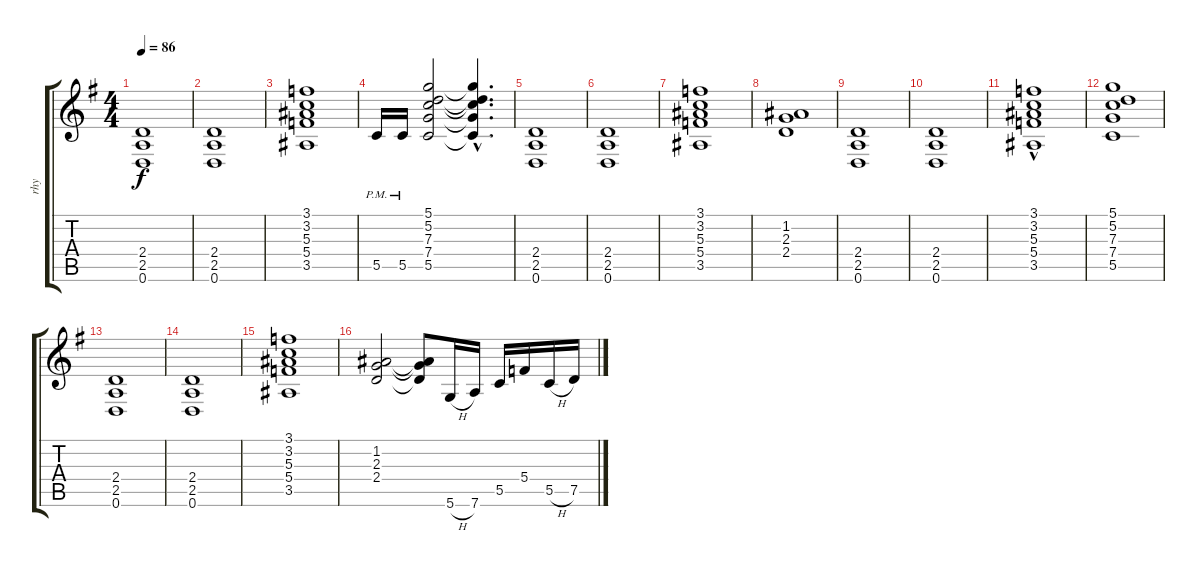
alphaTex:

\track ("rhy" "rhy") {instrument distortionguitar}
\staff {score tabs}
\tuning (D4 A3 F3 C3 G2 D2) {hide}
\ts (4 4)
\tempo 86
\clef g2
\ks g
(2.4 2.5 0.6).1{dy f instrument distortionguitar} |
(2.4 2.5 0.6).1 |
(3.1 3.2 5.3 5.4 3.5).1 |
5.5{pm}.16 5.5{pm}.16 (5.1 5.2 7.3 7.4 5.5).2 (5.1{hac t} 5.2{hac t} 7.3{hac t} 7.4{hac t} 5.5{hac t}).4{d} |
(2.4 2.5 0.6).1 |
(2.4 2.5 0.6).1 |
(3.1 3.2 5.3 5.4 3.5).1 |
(1.2 2.3 2.4).1 |
(2.4 2.5 0.6).1 |
(2.4 2.5 0.6).1 |
(3.1{hac} 3.2 5.3 5.4 3.5).1 |
(5.1 5.2 7.3 7.4 5.5).1 |
(2.4 2.5 0.6).1 |
(2.4 2.5 0.6).1 |
(3.1 3.2 5.3 5.4 3.5).1 |
(1.2 2.3 2.4).2 (1.2{t} 2.3{t} 2.4{t}).8 5.6{h}.16 7.6.16 5.5.16 5.4.16 5.5{h}.16 7.5.16
